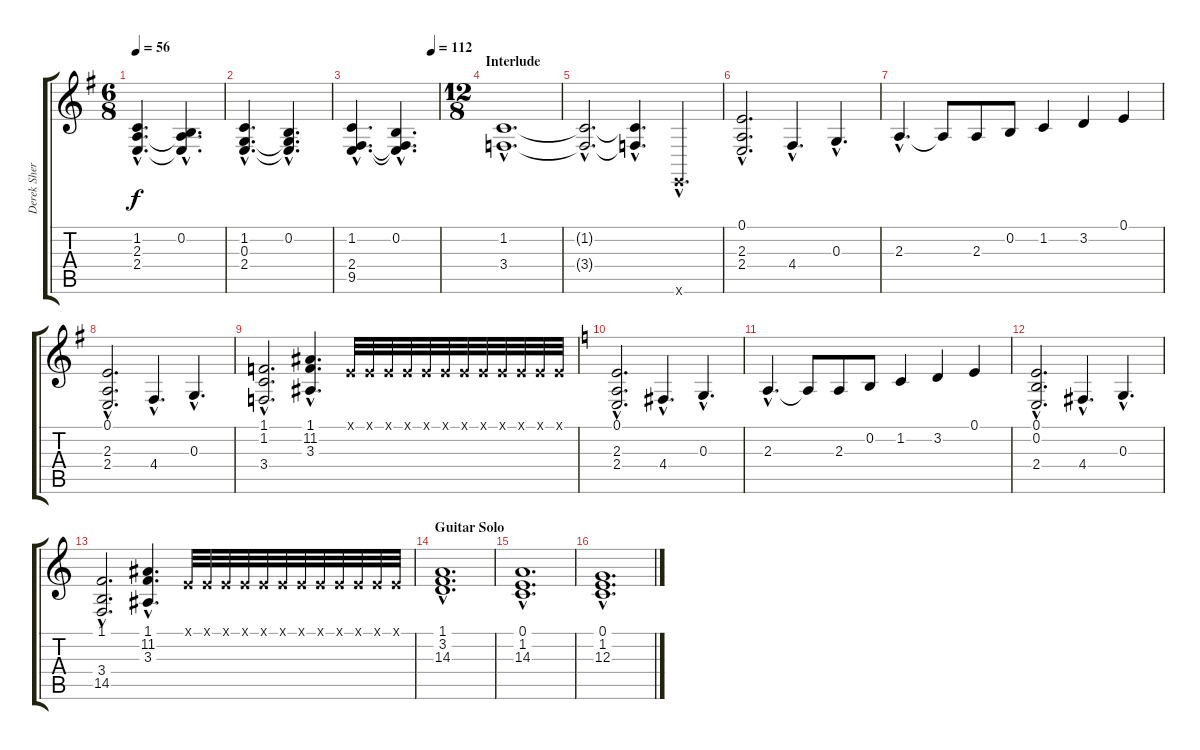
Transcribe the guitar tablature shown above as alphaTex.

\track ("Derek Sherinian" "Derek Sher") {instrument lead1square}
\staff {score tabs}
\tuning (E4 B3 G3 D3 A2 E2) {hide}
\ts (6 8)
\tempo 56
\clef g2
\ks g
(1.2{hac} 2.3{hac} 2.4{hac}).4{d dy f} (0.2{hac} 2.3{hac t} 2.4{hac t}).4{d} |
(1.2{hac} 0.3{hac} 2.4{hac}).4{d} (0.2{hac} 0.3{hac t} 2.4{hac t}).4{d} |
\tempo (112 0.9166666666666666)
(1.2{hac} 2.4{hac} 9.5{hac}).4{d} (0.2{hac} 2.4{hac t} 9.5{hac t}).4{d} |
\ts (12 8)
\section ("" "Interlude")
(1.2{hac} 3.4{hac}).1{d} |
(1.2{hac t} 3.4{hac t}).2{d} (1.2{hac t} 3.4{hac t}).4{d} 0.6{hac x}.4{d} |
(0.1{hac} 2.3{hac} 2.4{hac}).2{d} 4.4{hac}.4{d} 0.3{hac}.4{d} |
2.3{hac}.4{d} 2.3{t}.8 2.3.8 0.2.8 1.2.4 3.2.4 0.1.4 |
(0.1{hac} 2.3{hac} 2.4{hac}).2{d} 4.4{hac}.4{d} 0.3{hac}.4{d} |
(1.1{hac} 1.2{hac} 3.4{hac}).2{d} (1.1{hac} 11.2{hac} 3.3{hac}).4{d} 0.1{x}.32 0.1{x}.32 0.1{x}.32 0.1{x}.32 0.1{x}.32 0.1{x}.32 0.1{x}.32 0.1{x}.32 0.1{x}.32 0.1{x}.32 0.1{x}.32 0.1{x}.32 |
\ks c
(0.1{hac} 2.3{hac} 2.4{hac}).2{d} 4.4{hac}.4{d} 0.3{hac}.4{d} |
2.3{hac}.4{d} 2.3{t}.8 2.3.8 0.2.8 1.2.4 3.2.4 0.1.4 |
(0.1{hac} 0.2{hac} 2.4{hac}).2{d} 4.4{hac}.4{d} 0.3{hac}.4{d} |
(1.1{hac} 3.4{hac} 14.5{hac}).2{d} (1.1{hac} 11.2{hac} 3.3{hac}).4{d} 0.1{x}.32 0.1{x}.32 0.1{x}.32 0.1{x}.32 0.1{x}.32 0.1{x}.32 0.1{x}.32 0.1{x}.32 0.1{x}.32 0.1{x}.32 0.1{x}.32 0.1{x}.32 |
\section ("" "Guitar Solo")
(1.1{hac} 3.2{hac} 14.3{hac}).1{d} |
(0.1{hac} 1.2{hac} 14.3{hac}).1{d} |
(0.1{hac} 1.2{hac} 12.3{hac}).1{d}
